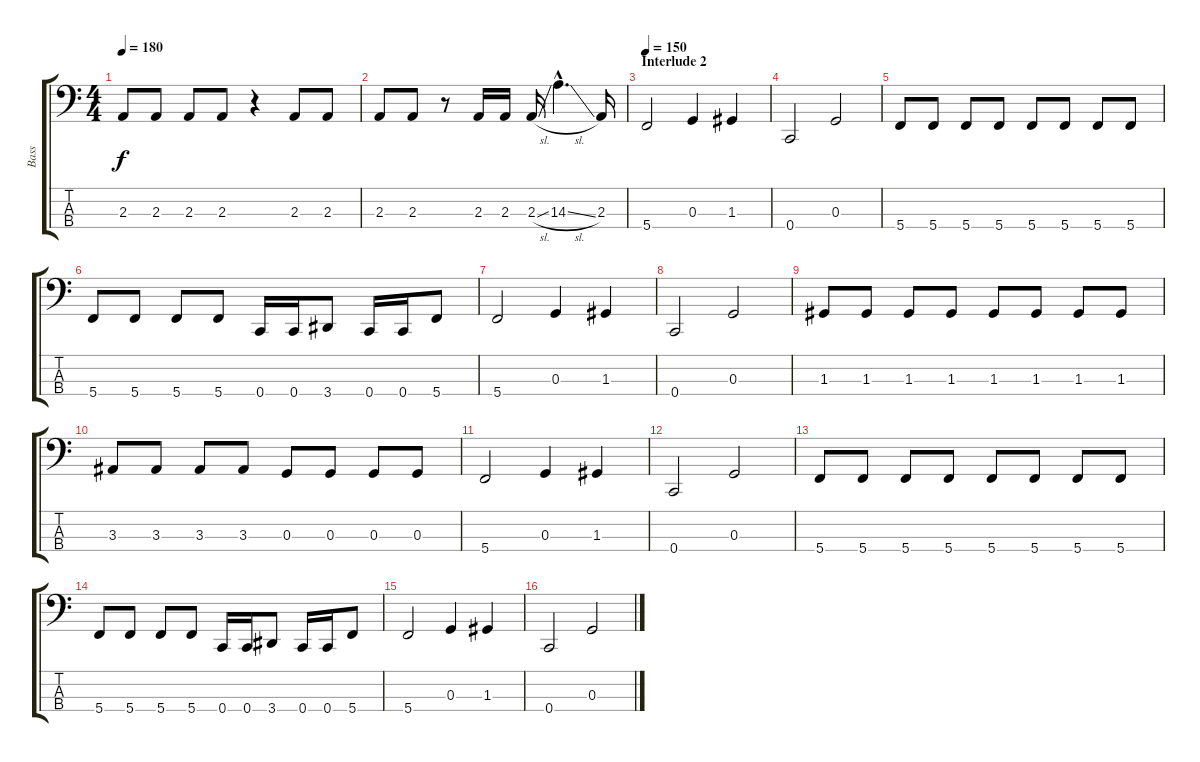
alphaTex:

\track ("Bass" "Bass") {instrument electricbasspick}
\staff {score tabs}
\tuning (F2 C2 G1 C1) {hide}
\ts (4 4)
\tempo 180
\clef f4
\ks c
2.3.8{dy f} 2.3.8 2.3.8 2.3.8 r.4 2.3.8 2.3.8 |
2.3.8 2.3.8 r.8 2.3.16 2.3.16 2.3{sl}.16 14.3{sl hac}.4{d} 2.3.16 |
\section ("" "Interlude 2")
\tempo 150
5.4.2 0.3.4 1.3.4 |
0.4.2 0.3.2 |
5.4.8 5.4.8 5.4.8 5.4.8 5.4.8 5.4.8 5.4.8 5.4.8 |
5.4.8 5.4.8 5.4.8 5.4.8 0.4.16 0.4.16 3.4.8 0.4.16 0.4.16 5.4.8 |
5.4.2 0.3.4 1.3.4 |
0.4.2 0.3.2 |
1.3.8 1.3.8 1.3.8 1.3.8 1.3.8 1.3.8 1.3.8 1.3.8 |
3.3.8 3.3.8 3.3.8 3.3.8 0.3.8 0.3.8 0.3.8 0.3.8 |
5.4.2 0.3.4 1.3.4 |
0.4.2 0.3.2 |
5.4.8 5.4.8 5.4.8 5.4.8 5.4.8 5.4.8 5.4.8 5.4.8 |
5.4.8 5.4.8 5.4.8 5.4.8 0.4.16 0.4.16 3.4.8 0.4.16 0.4.16 5.4.8 |
5.4.2 0.3.4 1.3.4 |
0.4.2 0.3.2
